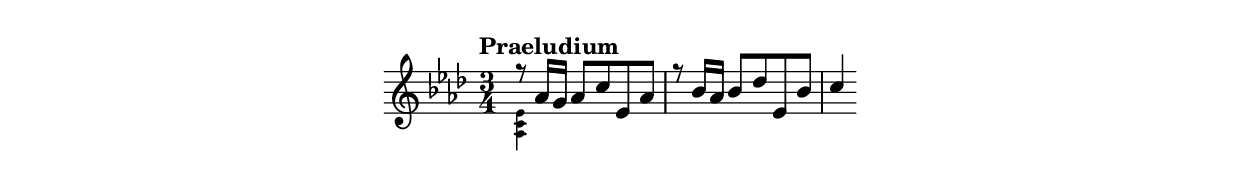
\include "indice.ily"
\version "2.15.33"
\new Staff {
  \time 3/4
  \clef treble
  \key aes \major
  \tempo "Praeludium"
  <<
    \new Voice \relative f { \voiceOne r8 aes'16 g aes8 c es, aes
    r8 bes16 aes bes8 des es, bes'
    c4 }
    \new CueVoice \relative f { \voiceTwo <aes c ees>4 }
  >>
}